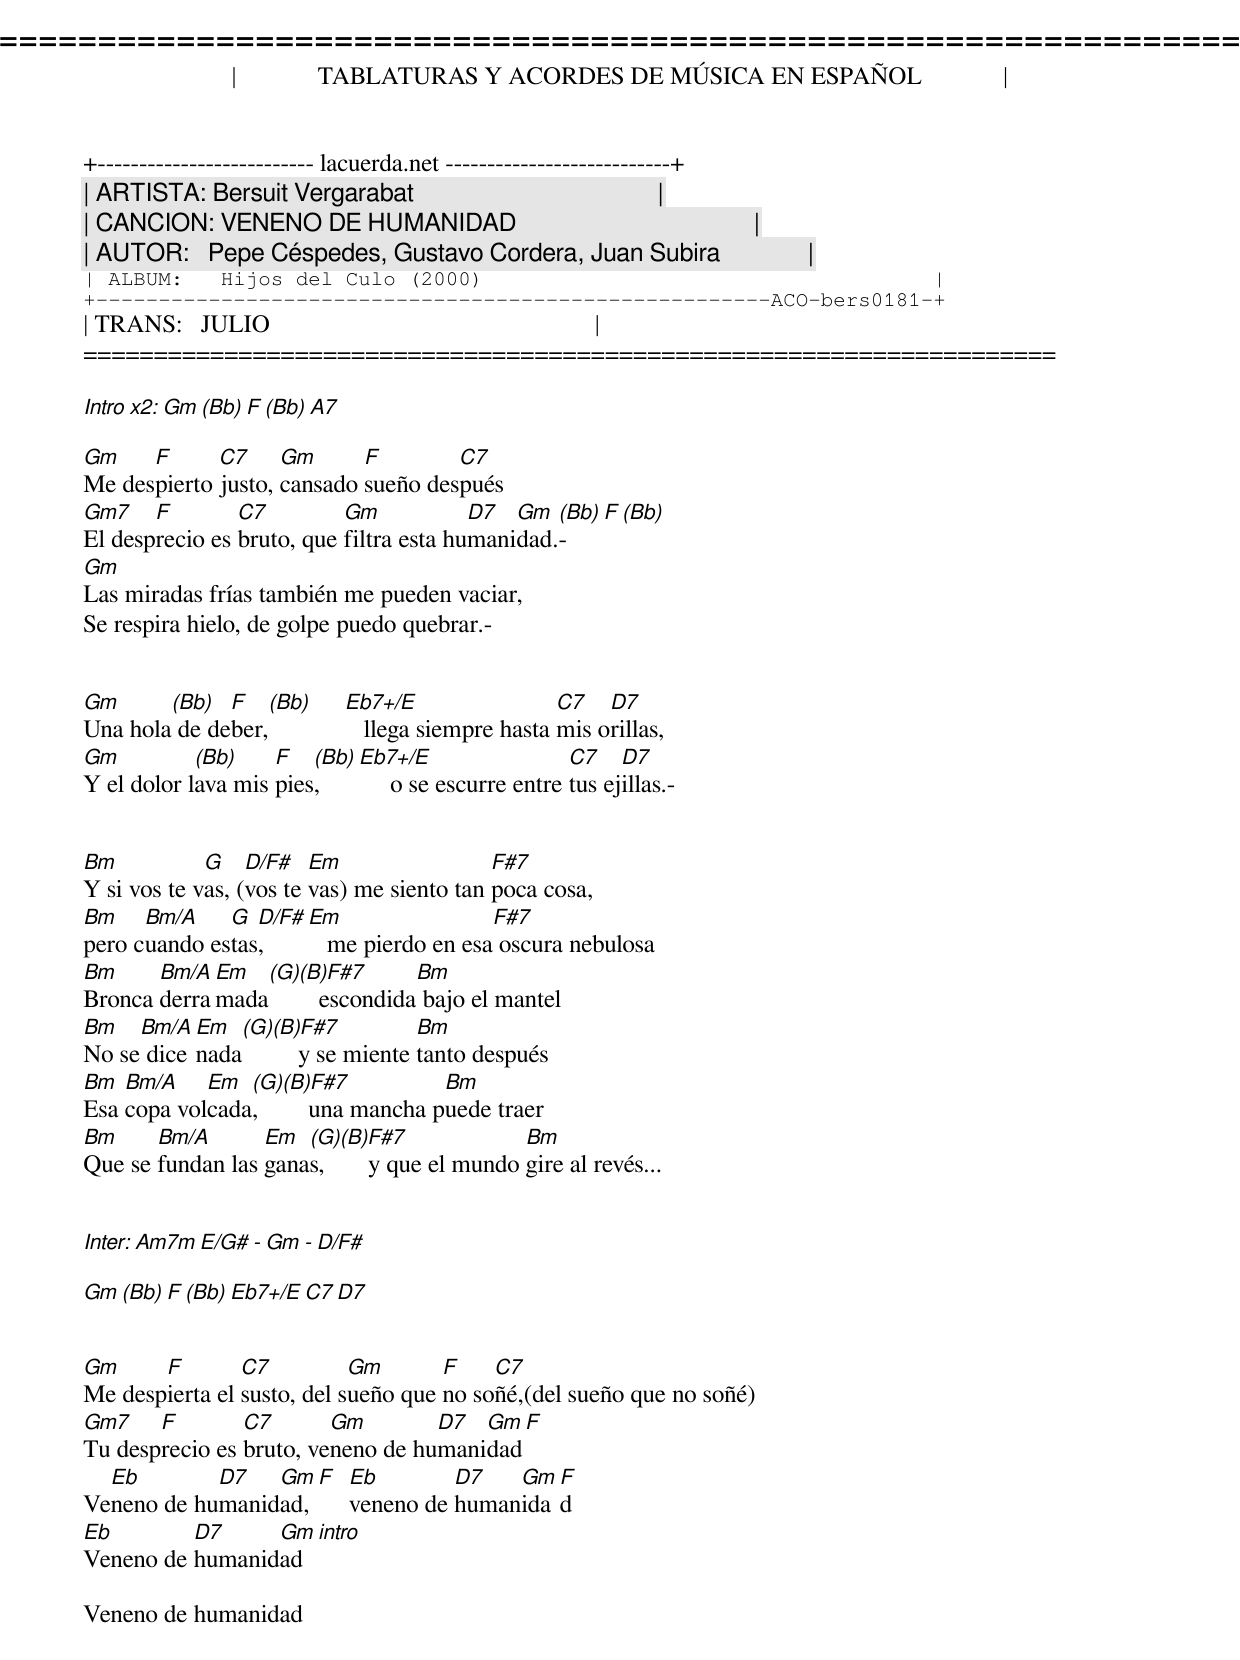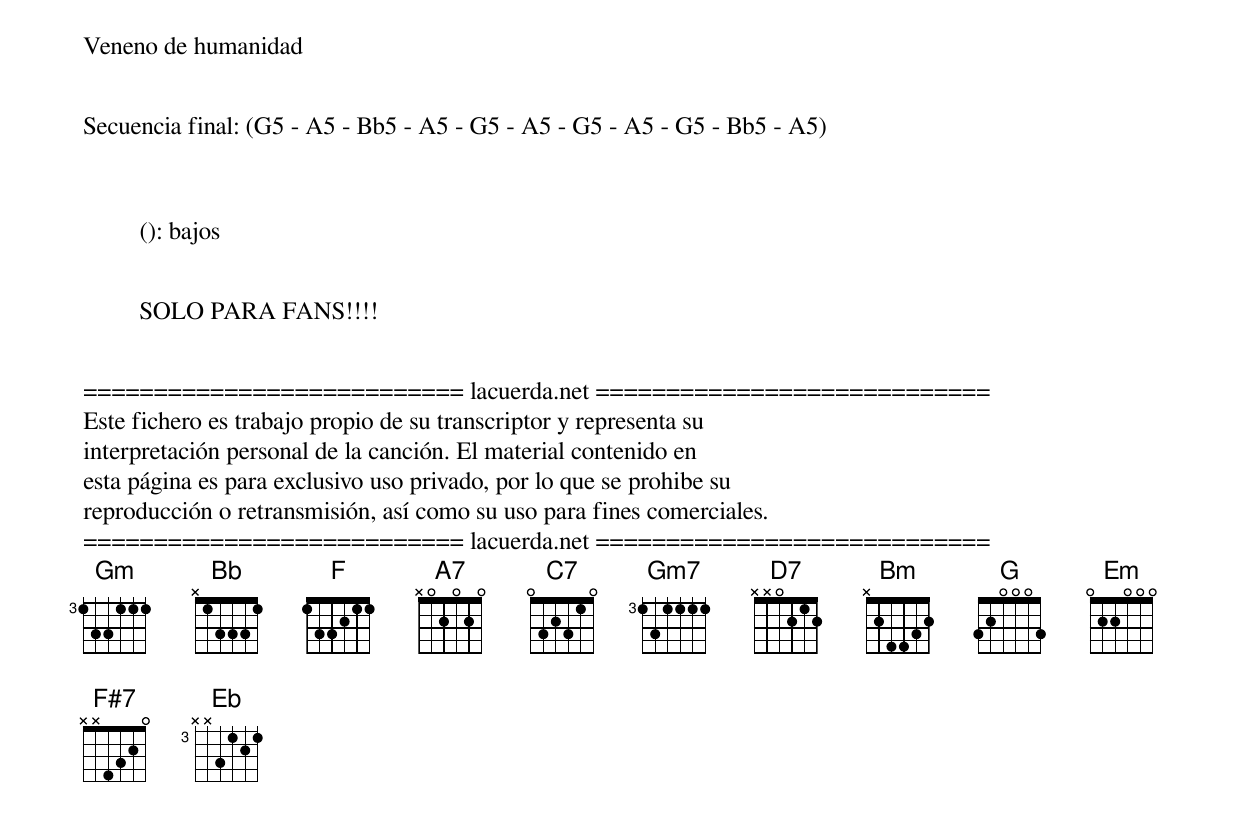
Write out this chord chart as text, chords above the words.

=====================================================================
|             TABLATURAS Y ACORDES DE MÚSICA EN ESPAÑOL             |
+-------------------------- lacuerda.net ---------------------------+
| ARTISTA: Bersuit Vergarabat                                       |
| CANCION: VENENO DE HUMANIDAD                                      |
| AUTOR:   Pepe Céspedes, Gustavo Cordera, Juan Subira              |
| ALBUM:   Hijos del Culo (2000)                                    |
+------------------------------------------------------ACO-bers0181-+
| TRANS:   JULIO                                                    |
=====================================================================

Intro x2:  Gm (Bb) F (Bb) A7

Gm    F      C7     Gm      F        C7
Me despierto justo, cansado sueño después
Gm7    F        C7         Gm            D7  Gm  (Bb) F (Bb)
El desprecio es bruto, que filtra esta humanidad.-
Gm
Las miradas frías también me pueden vaciar,
Se respira hielo, de golpe puedo quebrar.-


Gm      (Bb)  F   (Bb) Eb7+/E                 C7   D7
Una hola de deber,        llega siempre hasta mis orillas,
Gm          (Bb)    F   (Bb) Eb7+/E                  C7    D7
Y el dolor lava mis pies,         o se escurre entre tus ejillas.-


Bm           G    D/F#   Em                 F#7
Y si vos te vas, (vos te vas) me siento tan poca cosa,
Bm    Bm/A    G  D/F#   Em                 F#7
pero cuando estas,         me pierdo en esa oscura nebulosa
Bm     Bm/A Em  (G)(B)F#7        Bm
Bronca derramada        escondida bajo el mantel
Bm   Bm/A  Em  (G)(B)F#7            Bm
No se dice nada         y se miente tanto después
Bm  Bm/A    Em  (G)(B)F#7            Bm
Esa copa volcada,        una mancha puede traer
Bm     Bm/A       Em  (G)(B)F#7               Bm
Que se fundan las ganas,       y que el mundo gire al revés...


Inter: Am7m E/G# - Gm - D/F#

       Gm (Bb) F (Bb) Eb7+/E    C7 D7


Gm     F        C7          Gm       F    C7
Me despierta el susto, del sueño que no soñé,(del sueño que no soñé)
Gm7    F        C7       Gm        D7  Gm  F
Tu desprecio es bruto, veneno de humanidad
  Eb        D7   Gm F Eb        D7   Gm F
Veneno de humanidad,  veneno de humanidad
Eb        D7     Gm  intro
Veneno de humanidad

Veneno de humanidad

Veneno de humanidad


Secuencia final: (G5 - A5 - Bb5 - A5 - G5 - A5 - G5 - A5 - G5 - Bb5 - A5)



         Eb7+/E: 0xx333 o 0x2333
         (): bajos


         SOLO PARA FANS!!!!


=========================== lacuerda.net ============================
Este fichero es trabajo propio de su transcriptor y representa su
interpretación personal de la canción. El material contenido en
esta página es para exclusivo uso privado, por lo que se prohibe su
reproducción o retransmisión, así como su uso para fines comerciales.
=========================== lacuerda.net ============================
